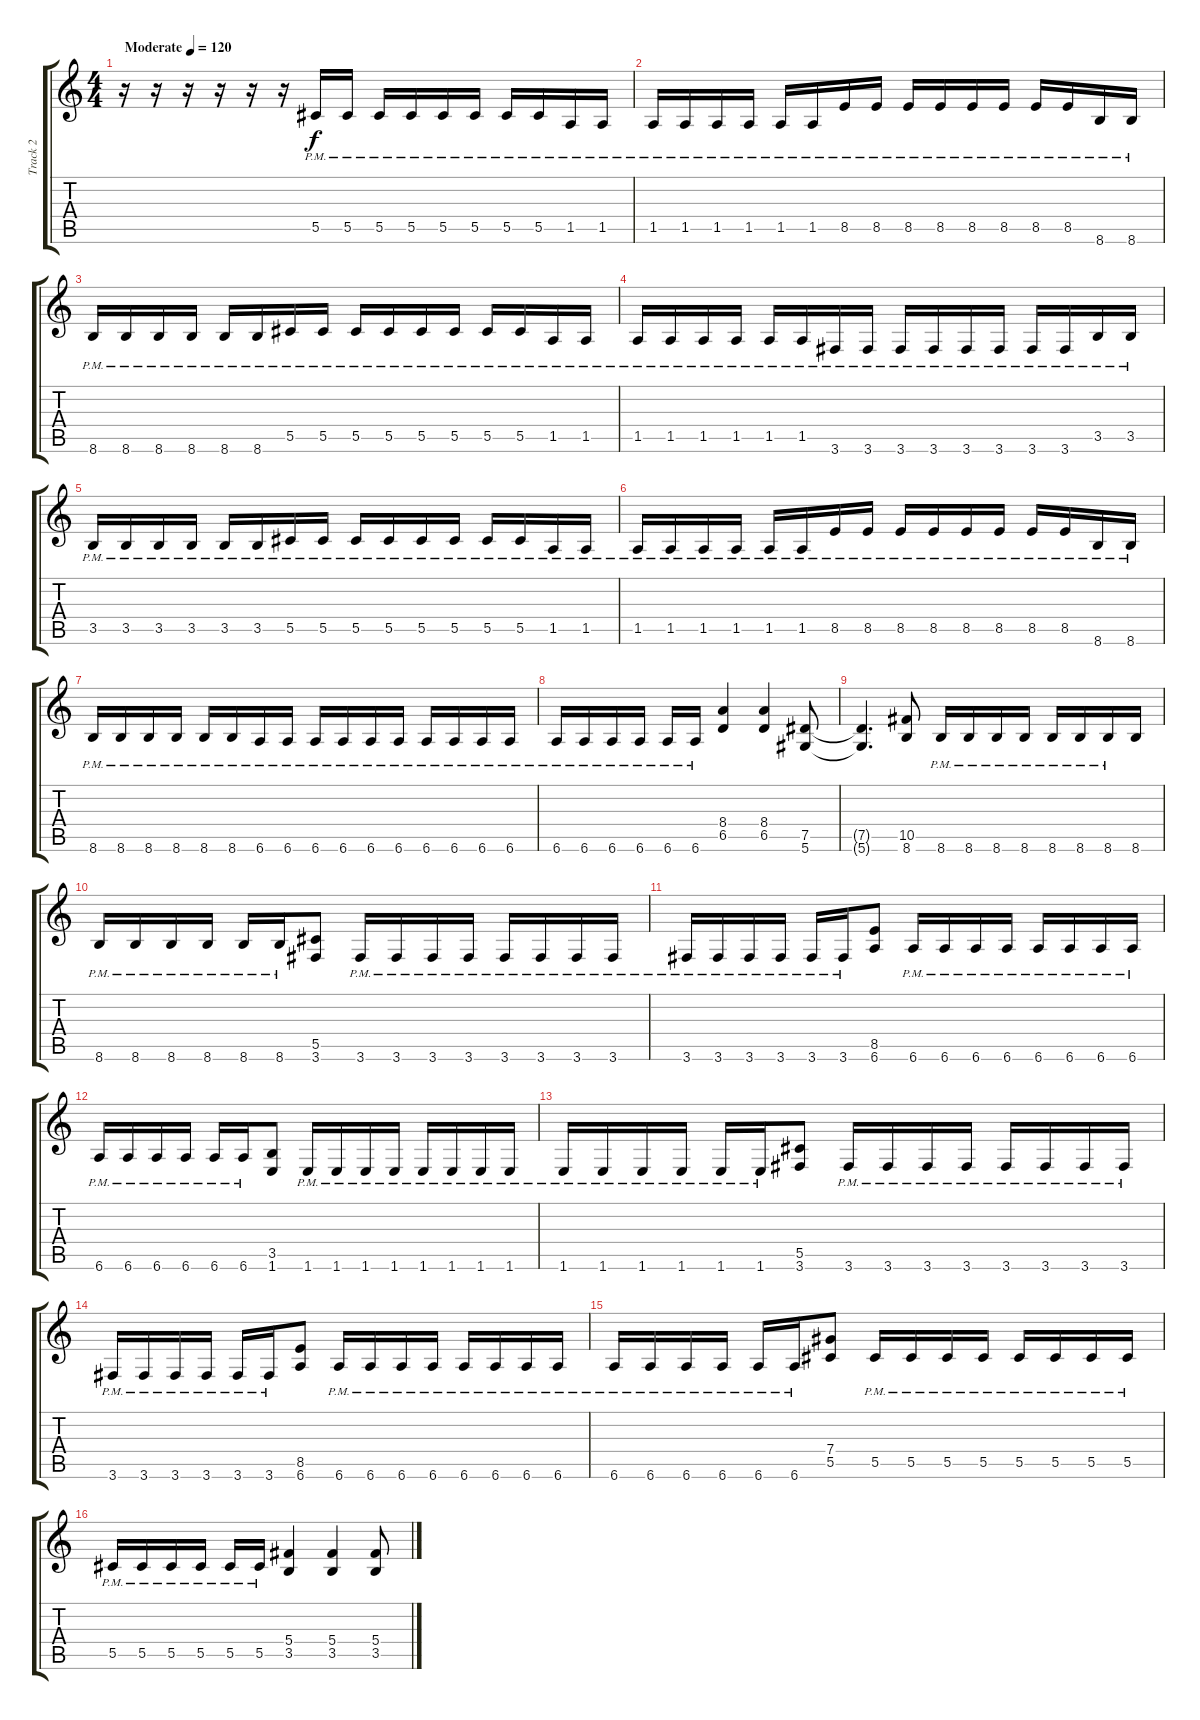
\track ("Track 2" "Track 2") {instrument distortionguitar}
\staff {score tabs}
\tuning (Eb4 Bb3 Gb3 Db3 Ab2 Eb2) {hide}
\ts (4 4)
\tempo (120 "Moderate")
\clef g2
\ks c
r.16{dy f instrument distortionguitar} r.16 r.16 r.16 r.16 r.16 5.5{pm}.16 5.5{pm}.16 5.5{pm}.16 5.5{pm}.16 5.5{pm}.16 5.5{pm}.16 5.5{pm}.16 5.5{pm}.16 1.5{pm}.16 1.5{pm}.16 |
1.5{pm}.16 1.5{pm}.16 1.5{pm}.16 1.5{pm}.16 1.5{pm}.16 1.5{pm}.16 8.5{pm}.16 8.5{pm}.16 8.5{pm}.16 8.5{pm}.16 8.5{pm}.16 8.5{pm}.16 8.5{pm}.16 8.5{pm}.16 8.6{pm}.16 8.6{pm}.16 |
8.6{pm}.16 8.6{pm}.16 8.6{pm}.16 8.6{pm}.16 8.6{pm}.16 8.6{pm}.16 5.5{pm}.16 5.5{pm}.16 5.5{pm}.16 5.5{pm}.16 5.5{pm}.16 5.5{pm}.16 5.5{pm}.16 5.5{pm}.16 1.5{pm}.16 1.5{pm}.16 |
1.5{pm}.16 1.5{pm}.16 1.5{pm}.16 1.5{pm}.16 1.5{pm}.16 1.5{pm}.16 3.6{pm}.16 3.6{pm}.16 3.6{pm}.16 3.6{pm}.16 3.6{pm}.16 3.6{pm}.16 3.6{pm}.16 3.6{pm}.16 3.5{pm}.16 3.5{pm}.16 |
3.5{pm}.16 3.5{pm}.16 3.5{pm}.16 3.5{pm}.16 3.5{pm}.16 3.5{pm}.16 5.5{pm}.16 5.5{pm}.16 5.5{pm}.16 5.5{pm}.16 5.5{pm}.16 5.5{pm}.16 5.5{pm}.16 5.5{pm}.16 1.5{pm}.16 1.5{pm}.16 |
1.5{pm}.16 1.5{pm}.16 1.5{pm}.16 1.5{pm}.16 1.5{pm}.16 1.5{pm}.16 8.5{pm}.16 8.5{pm}.16 8.5{pm}.16 8.5{pm}.16 8.5{pm}.16 8.5{pm}.16 8.5{pm}.16 8.5{pm}.16 8.6{pm}.16 8.6{pm}.16 |
8.6{pm}.16 8.6{pm}.16 8.6{pm}.16 8.6{pm}.16 8.6{pm}.16 8.6{pm}.16 6.6{pm}.16 6.6{pm}.16 6.6{pm}.16 6.6{pm}.16 6.6{pm}.16 6.6{pm}.16 6.6{pm}.16 6.6{pm}.16 6.6{pm}.16 6.6{pm}.16 |
6.6{pm}.16 6.6{pm}.16 6.6{pm}.16 6.6{pm}.16 6.6{pm}.16 6.6{pm}.16 (8.4 6.5).4 (8.4 6.5).4 (7.5 5.6).8 |
(7.5{t} 5.6{t}).4{d} (10.5 8.6).8 8.6{pm}.16 8.6{pm}.16 8.6{pm}.16 8.6{pm}.16 8.6{pm}.16 8.6{pm}.16 8.6{pm}.16 8.6.16 |
8.6{pm}.16 8.6{pm}.16 8.6{pm}.16 8.6{pm}.16 8.6{pm}.16 8.6{pm}.16 (5.5 3.6).8 3.6{pm}.16 3.6{pm}.16 3.6{pm}.16 3.6{pm}.16 3.6{pm}.16 3.6{pm}.16 3.6{pm}.16 3.6{pm}.16 |
3.6{pm}.16 3.6{pm}.16 3.6{pm}.16 3.6{pm}.16 3.6{pm}.16 3.6{pm}.16 (8.5 6.6).8 6.6{pm}.16 6.6{pm}.16 6.6{pm}.16 6.6{pm}.16 6.6{pm}.16 6.6{pm}.16 6.6{pm}.16 6.6{pm}.16 |
6.6{pm}.16 6.6{pm}.16 6.6{pm}.16 6.6{pm}.16 6.6{pm}.16 6.6{pm}.16 (3.5 1.6).8 1.6{pm}.16 1.6{pm}.16 1.6{pm}.16 1.6{pm}.16 1.6{pm}.16 1.6{pm}.16 1.6{pm}.16 1.6{pm}.16 |
1.6{pm}.16 1.6{pm}.16 1.6{pm}.16 1.6{pm}.16 1.6{pm}.16 1.6{pm}.16 (5.5 3.6).8 3.6{pm}.16 3.6{pm}.16 3.6{pm}.16 3.6{pm}.16 3.6{pm}.16 3.6{pm}.16 3.6{pm}.16 3.6{pm}.16 |
3.6{pm}.16 3.6{pm}.16 3.6{pm}.16 3.6{pm}.16 3.6{pm}.16 3.6{pm}.16 (8.5 6.6).8 6.6{pm}.16 6.6{pm}.16 6.6{pm}.16 6.6{pm}.16 6.6{pm}.16 6.6{pm}.16 6.6{pm}.16 6.6{pm}.16 |
6.6{pm}.16 6.6{pm}.16 6.6{pm}.16 6.6{pm}.16 6.6{pm}.16 6.6{pm}.16 (7.4 5.5).8 5.5{pm}.16 5.5{pm}.16 5.5{pm}.16 5.5{pm}.16 5.5{pm}.16 5.5{pm}.16 5.5{pm}.16 5.5{pm}.16 |
5.5{pm}.16 5.5{pm}.16 5.5{pm}.16 5.5{pm}.16 5.5{pm}.16 5.5{pm}.16 (5.4 3.5).4 (5.4 3.5).4 (5.4 3.5).8
